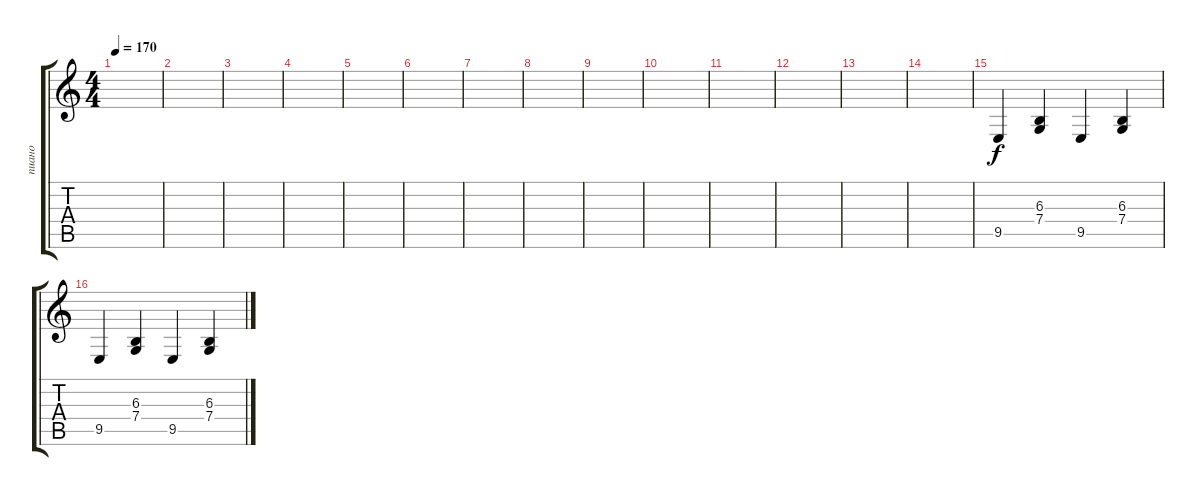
\track ("пиано" "пиано") {instrument acousticgrandpiano}
\staff {score tabs}
\tuning (D4 A3 F3 C3 G2 C2) {hide}
\ts (4 4)
\tempo 170
\clef g2
\ks c
|
|
|
|
|
|
|
|
|
|
|
|
|
|
9.5.4 (6.3 7.4).4 9.5.4 (6.3 7.4).4 |
9.5.4 (6.3 7.4).4 9.5.4 (6.3 7.4).4
